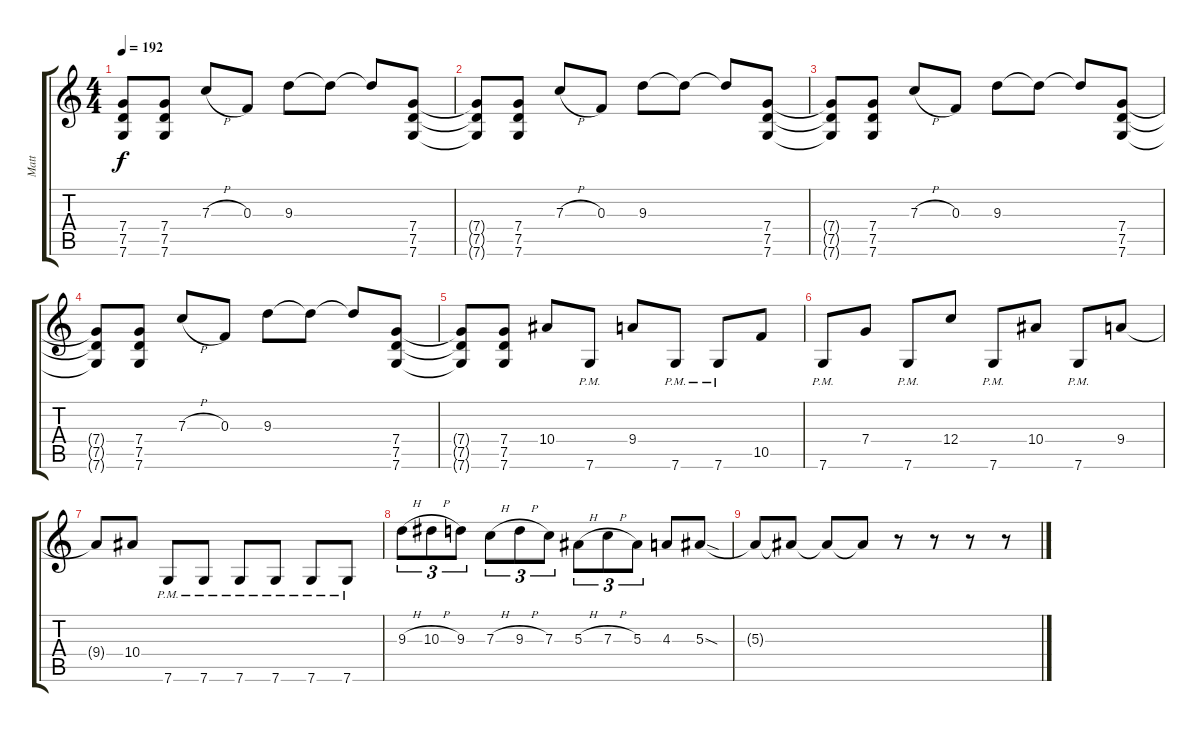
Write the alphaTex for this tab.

\track ("Matt" "Matt") {instrument distortionguitar}
\staff {score tabs}
\tuning (D4 A3 F3 C3 G2 C2) {hide}
\ts (4 4)
\tempo 192
\clef g2
\ks c
(7.4{t} 7.5{t} 7.6{t}).8{dy f} (7.4 7.5 7.6).8 7.3{h}.8 0.3.8 9.3.8 9.3{t}.8 9.3{t}.8 (7.4 7.5 7.6).8 |
(7.4{t} 7.5{t} 7.6{t}).8 (7.4 7.5 7.6).8 7.3{h}.8 0.3.8 9.3.8 9.3{t}.8 9.3{t}.8 (7.4 7.5 7.6).8 |
(7.4{t} 7.5{t} 7.6{t}).8 (7.4 7.5 7.6).8 7.3{h}.8 0.3.8 9.3.8 9.3{t}.8 9.3{t}.8 (7.4 7.5 7.6).8 |
(7.4{t} 7.5{t} 7.6{t}).8 (7.4 7.5 7.6).8 7.3{h}.8 0.3.8 9.3.8 9.3{t}.8 9.3{t}.8 (7.4 7.5 7.6).8 |
(7.4{t} 7.5{t} 7.6{t}).8 (7.4 7.5 7.6).8 10.4.8 7.6{pm}.8 9.4.8 7.6{pm}.8 7.6{pm}.8 10.5.8 |
7.6{pm}.8 7.4.8 7.6{pm}.8 12.4.8 7.6{pm}.8 10.4.8 7.6{pm}.8 9.4.8 |
9.4{t}.8 10.4.8 7.6{pm}.8 7.6{pm}.8 7.6{pm}.8 7.6{pm}.8 7.6{pm}.8 7.6{pm}.8 |
9.3{h}.8{tu (3 2)} 10.3{h}.8{tu (3 2)} 9.3.8{tu (3 2)} 7.3{h}.8{tu (3 2)} 9.3{h}.8{tu (3 2)} 7.3.8{tu (3 2)} 5.3{h}.8{tu (3 2)} 7.3{h}.8{tu (3 2)} 5.3.8{tu (3 2)} 4.3.8 5.3{sod}.8 |
5.3{t}.8 5.3{t}.8 5.3{t}.8 5.3{t}.8 r.8 r.8 r.8 r.8
